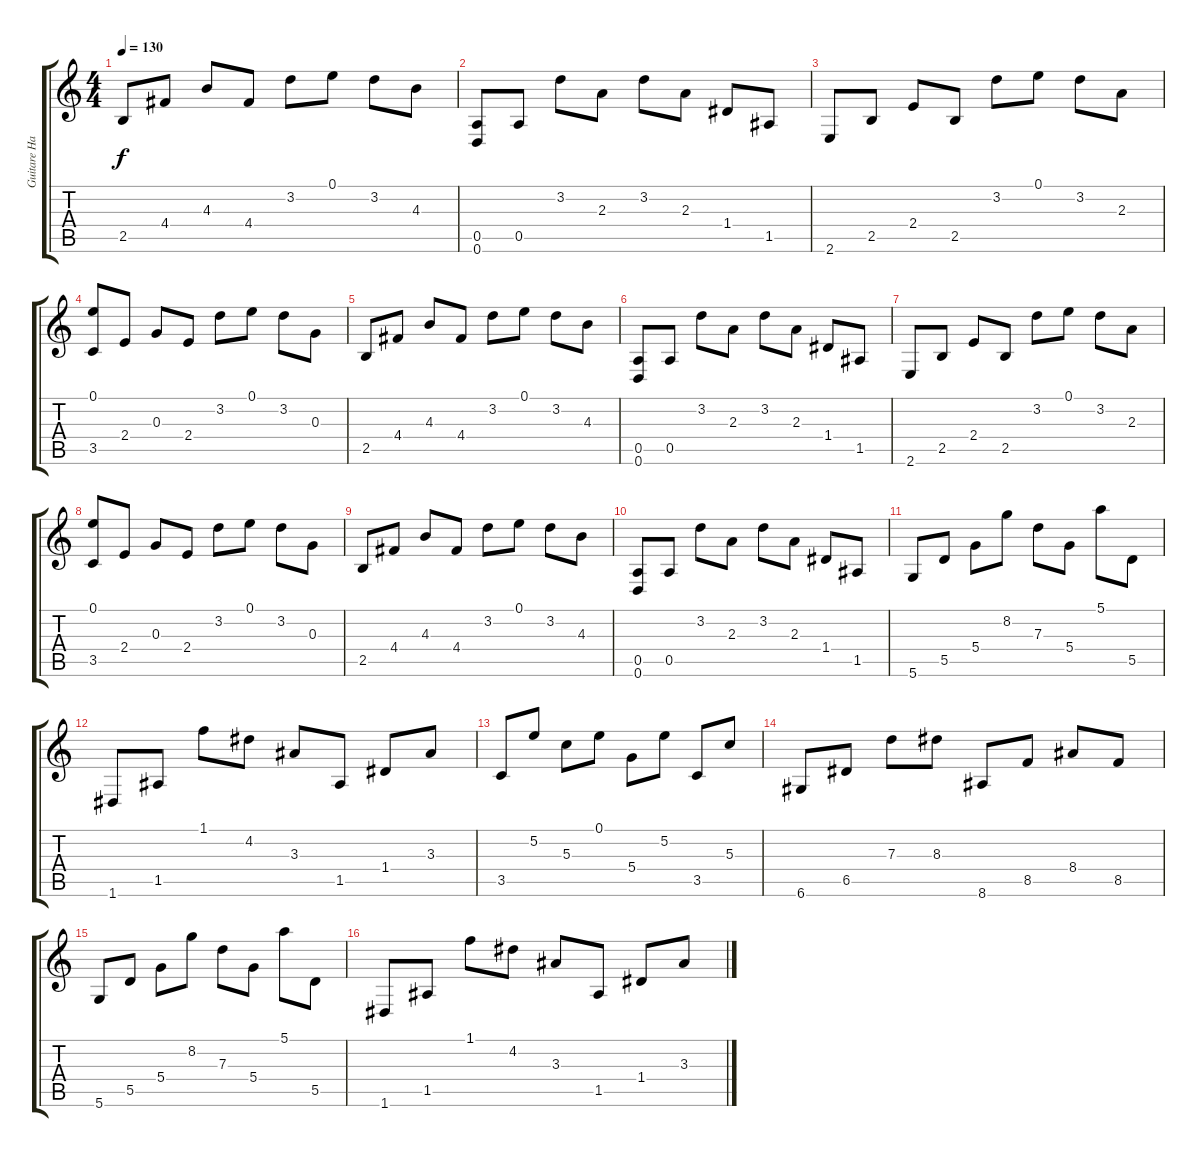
\track ("Guitare Harmonie" "Guitare Ha") {instrument distortionguitar}
\staff {score tabs}
\tuning (E4 B3 G3 D3 A2 D2) {hide}
\ts (4 4)
\tempo 130
\clef g2
\ks c
2.5.8{dy f} 4.4.8 4.3.8 4.4.8 3.2.8 0.1.8 3.2.8 4.3.8 |
(0.5 0.6).8 0.5.8 3.2.8 2.3.8 3.2.8 2.3.8 1.4.8 1.5.8 |
2.6.8 2.5.8 2.4.8 2.5.8 3.2.8 0.1.8 3.2.8 2.3.8 |
(0.1 3.5).8 2.4.8 0.3.8 2.4.8 3.2.8 0.1.8 3.2.8 0.3.8 |
2.5.8 4.4.8 4.3.8 4.4.8 3.2.8 0.1.8 3.2.8 4.3.8 |
(0.5 0.6).8 0.5.8 3.2.8 2.3.8 3.2.8 2.3.8 1.4.8 1.5.8 |
2.6.8 2.5.8 2.4.8 2.5.8 3.2.8 0.1.8 3.2.8 2.3.8 |
(0.1 3.5).8 2.4.8 0.3.8 2.4.8 3.2.8 0.1.8 3.2.8 0.3.8 |
2.5.8 4.4.8 4.3.8 4.4.8 3.2.8 0.1.8 3.2.8 4.3.8 |
(0.5 0.6).8 0.5.8 3.2.8 2.3.8 3.2.8 2.3.8 1.4.8 1.5.8 |
5.6.8 5.5.8 5.4.8 8.2.8 7.3.8 5.4.8 5.1.8 5.5.8 |
1.6.8 1.5.8 1.1.8 4.2.8 3.3.8 1.5.8 1.4.8 3.3.8 |
3.5.8 5.2.8 5.3.8 0.1.8 5.4.8 5.2.8 3.5.8 5.3.8 |
6.6.8 6.5.8 7.3.8 8.3.8 8.6.8 8.5.8 8.4.8 8.5.8 |
5.6.8 5.5.8 5.4.8 8.2.8 7.3.8 5.4.8 5.1.8 5.5.8 |
1.6.8 1.5.8 1.1.8 4.2.8 3.3.8 1.5.8 1.4.8 3.3.8
